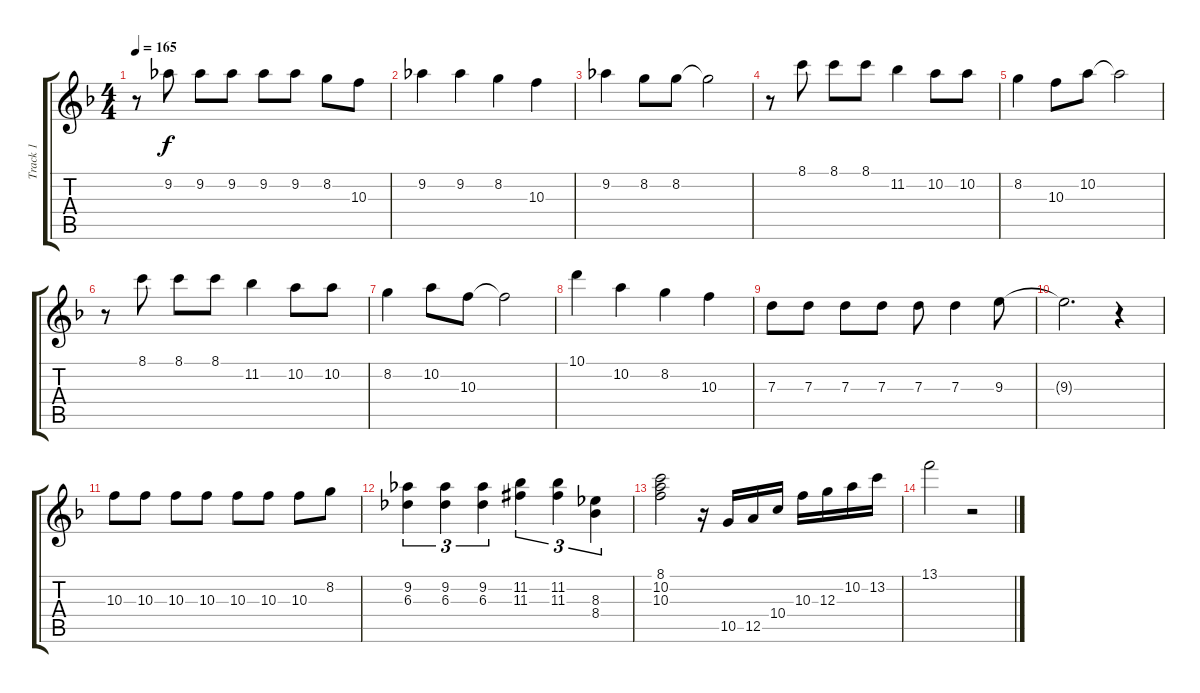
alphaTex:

\track ("Track 1" "Track 1") {instrument electricguitarjazz}
\staff {score tabs}
\tuning (E4 B3 G3 D3 A2 E2) {hide}
\ts (4 4)
\tempo 165
\clef g2
\ks f
r.8{dy f} 9.2.8 9.2.8 9.2.8 9.2.8 9.2.8 8.2.8 10.3.8 |
9.2.4 9.2.4 8.2.4 10.3.4 |
9.2.4 8.2.8 8.2.8 8.2{t}.2 |
r.8 8.1.8 8.1.8 8.1.8 11.2.4 10.2.8 10.2.8 |
8.2.4 10.3.8 10.2.8 10.2{t}.2 |
r.8 8.1.8 8.1.8 8.1.8 11.2.4 10.2.8 10.2.8 |
8.2.4 10.2.8 10.3.8 10.3{t}.2 |
10.1.4 10.2.4 8.2.4 10.3.4 |
7.3.8 7.3.8 7.3.8 7.3.8 7.3.8 7.3.4 9.3.8 |
9.3{t}.2{d} r.4 |
10.3.8 10.3.8 10.3.8 10.3.8 10.3.8 10.3.8 10.3.8 8.2.8 |
(9.2 6.3).4{tu (3 2)} (9.2 6.3).4{tu (3 2)} (9.2 6.3).4{tu (3 2)} (11.2 11.3{acc #}).4{tu (3 2)} (11.2 11.3{acc #}).4{tu (3 2)} (8.3 8.4).4{tu (3 2)} |
(8.1 10.2 10.3).2 r.16 10.5.16 12.5.16 10.4.16 10.3.16 12.3.16 10.2.16 13.2.16 |
13.1.2 r.2
